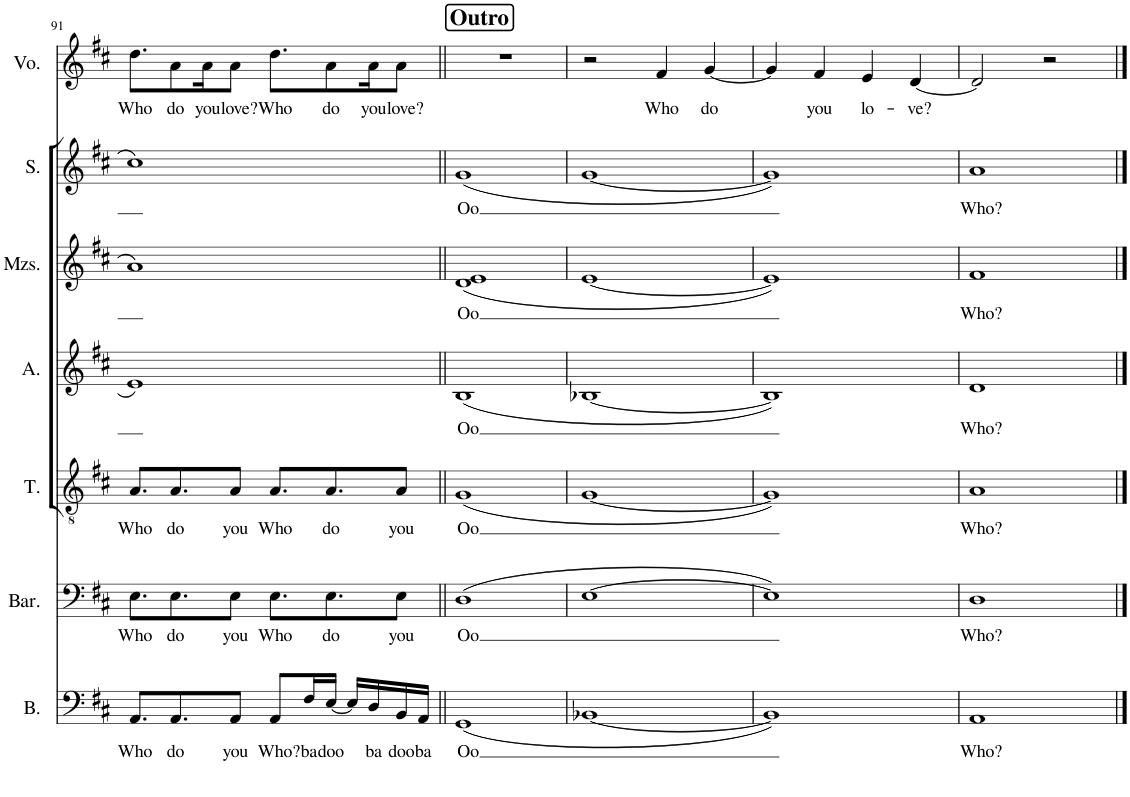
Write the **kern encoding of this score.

**kern	**text	**kern	**text	**kern	**text	**kern	**text	**kern	**text	**kern	**text	**kern	**text
*part7	*part7	*part6	*part6	*part5	*part5	*part4	*part4	*part3	*part3	*part2	*part2	*part1	*part1
*staff7	*staff7	*staff6	*staff6	*staff5	*staff5	*staff4	*staff4	*staff3	*staff3	*staff2	*staff2	*staff1	*staff1
*I"Bass	*	*I"Baritone	*	*I"Tenor	*	*I"Alto	*	*I"Mezzo-soprano	*	*I"Soprano	*	*I"Solo	*
*I'B.	*	*I'Bar.	*	*I'T.	*	*I'A.	*	*I'Mzs.	*	*I'S.	*	*	*
!!LO:PB:g=z
*clefF4	*	*clefF4	*	*clefGv2	*	*clefG2	*	*clefG2	*	*clefG2	*	*clefG2	*
*k[f#c#]	*	*k[f#c#]	*	*k[f#c#]	*	*k[f#c#]	*	*k[f#c#]	*	*k[f#c#]	*	*k[f#c#]	*
*M4/4	*	*M4/4	*	*M4/4	*	*M4/4	*	*M4/4	*	*M4/4	*	*M4/4	*
=91	=91	=91	=91	=91	=91	=91	=91	=91	=91	=91	=91	=91	=91
!	!LO:LY:b	!	!LO:LY:b	!	!LO:LY:b	!	!	!	!	!	!	!	!LO:LY:b
8.AA/L	Who	8.E\L	Who	8.A/L	Who	1e	.	1a	.	1cc#	.	8.dd\L	Who
!	!LO:LY:b	!	!LO:LY:b	!	!LO:LY:b	!	!	!	!	!	!	!	!LO:LY:b
8.AA/	do	8.E\	do	8.A/	do	.	.	.	.	.	.	8a\	do
!	!	!	!	!	!	!	!	!	!	!	!	!	!LO:LY:b
.	.	.	.	.	.	.	.	.	.	.	.	16a\K	you
!	!LO:LY:b	!	!LO:LY:b	!	!LO:LY:b	!	!	!	!	!	!	!	!LO:LY:b
8AA/J	you	8E\J	you	8A/J	you	.	.	.	.	.	.	8a\J	love?
!	!LO:LY:b	!	!LO:LY:b	!	!LO:LY:b	!	!	!	!	!	!	!	!LO:LY:b
8AA/L	Who?	8.E\L	Who	8.A/L	Who	.	.	.	.	.	.	8.dd\L	Who
!	!LO:LY:b	!	!	!	!	!	!	!	!	!	!	!	!
16F#/L	ba	.	.	.	.	.	.	.	.	.	.	.	.
!	!LO:LY:b	!	!LO:LY:b	!	!LO:LY:b	!	!	!	!	!	!	!	!LO:LY:b
[16E/JJ	doo	8.E\	do	8.A/	do	.	.	.	.	.	.	8a\	do
16E/LL]	.	.	.	.	.	.	.	.	.	.	.	.	.
!	!LO:LY:b	!	!	!	!	!	!	!	!	!	!	!	!LO:LY:b
16D/	ba	.	.	.	.	.	.	.	.	.	.	16a\K	you
!	!LO:LY:b	!	!LO:LY:b	!	!LO:LY:b	!	!	!	!	!	!	!	!LO:LY:b
16BB/	doo	8E\J	you	8A/J	you	.	.	.	.	.	.	8a\J	love?
!	!LO:LY:b	!	!	!	!	!	!	!	!	!	!	!	!
16AA/JJ	ba	.	.	.	.	.	.	.	.	.	.	.	.
!!LO:REH:place=s1:a:B:cj:fs=14:t=Outro
=92||	=92||	=92||	=92||	=92||	=92||	=92||	=92||	=92||	=92||	=92||	=92||	=92||	=92||
!	!LO:LY:b	!	!LO:LY:b	!	!LO:LY:b	!	!LO:LY:b	!	!LO:LY:b	!	!LO:LY:b	!	!
(1GG	Oo	(1D	Oo	(1G	Oo	(1B	Oo	(1d 1e	Oo	(1g	Oo	1r	.
=93	=93	=93	=93	=93	=93	=93	=93	=93	=93	=93	=93	=93	=93
[1BB-X	.	[1E	.	[1G	.	[1B-X	.	[1e	.	[1g	.	2r	.
!	!	!	!	!	!	!	!	!	!	!	!	!	!LO:LY:b
.	.	.	.	.	.	.	.	.	.	.	.	4f#/	Who
!	!	!	!	!	!	!	!	!	!	!	!	!	!LO:LY:b
.	.	.	.	.	.	.	.	.	.	.	.	[4g/	do
=94	=94	=94	=94	=94	=94	=94	=94	=94	=94	=94	=94	=94	=94
1BB-])	.	1E])	.	1G])	.	1B-])	.	1e])	.	1g])	.	4g/]	.
!	!	!	!	!	!	!	!	!	!	!	!	!	!LO:LY:b
.	.	.	.	.	.	.	.	.	.	.	.	4f#/	you
!	!	!	!	!	!	!	!	!	!	!	!	!	!LO:LY:b
.	.	.	.	.	.	.	.	.	.	.	.	4e/	lo-
!	!	!	!	!	!	!	!	!	!	!	!	!	!LO:LY:b
.	.	.	.	.	.	.	.	.	.	.	.	[4d/	-ve?
=95	=95	=95	=95	=95	=95	=95	=95	=95	=95	=95	=95	=95	=95
!	!LO:LY:b	!	!LO:LY:b	!	!LO:LY:b	!	!LO:LY:b	!	!LO:LY:b	!	!LO:LY:b	!	!
1AA	Who?	1D	Who?	1A	Who?	1d	Who?	1f#	Who?	1a	Who?	2d/]	.
.	.	.	.	.	.	.	.	.	.	.	.	2r	.
==	==	==	==	==	==	==	==	==	==	==	==	==	==
*-	*-	*-	*-	*-	*-	*-	*-	*-	*-	*-	*-	*-	*-
